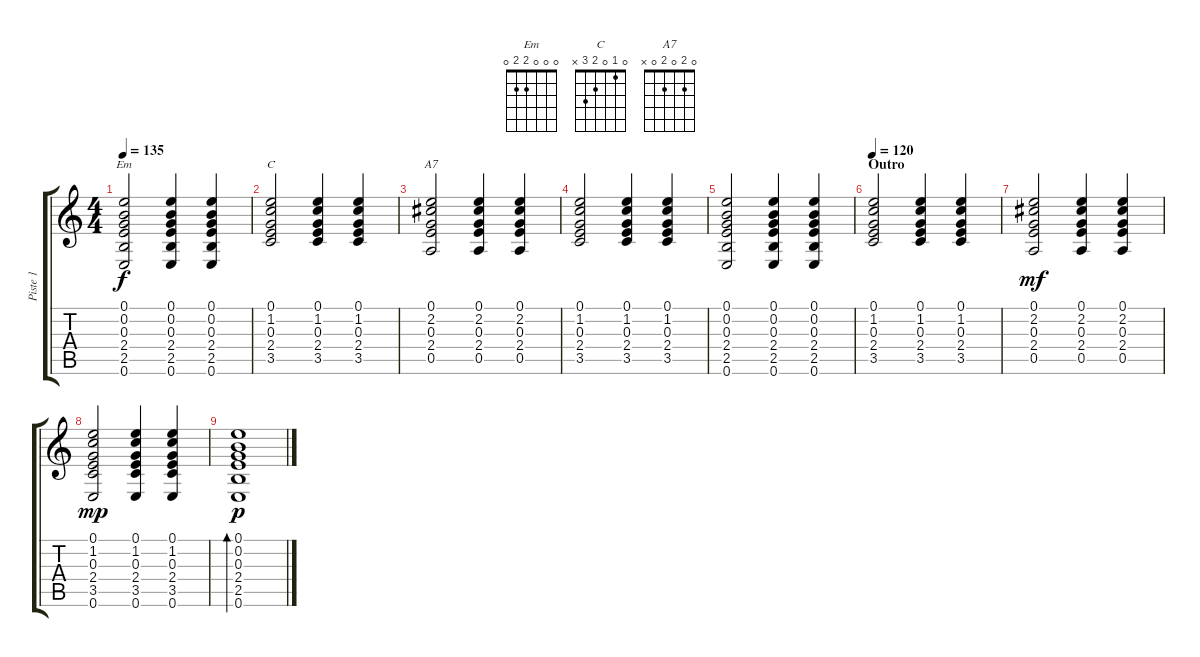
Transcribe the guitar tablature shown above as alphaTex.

\track ("Piste 1" "Piste 1") {instrument acousticguitarsteel}
\staff {score tabs}
\tuning (E4 B3 G3 D3 A2 E2) {hide}
\chord ("Em" 0 0 0 2 2 0)
\chord ("C" 0 1 0 2 3 x)
\chord ("A7" 0 2 0 2 0 x)
\ts (4 4)
\tempo 135
\clef g2
\ks c
(0.1 0.2 0.3 2.4 2.5 0.6).2{ch "Em" dy f} (0.1 0.2 0.3 2.4 2.5 0.6).4 (0.1 0.2 0.3 2.4 2.5 0.6).4 |
(0.1 1.2 0.3 2.4 3.5).2{ch "C"} (0.1 1.2 0.3 2.4 3.5).4 (0.1 1.2 0.3 2.4 3.5).4 |
(0.1 2.2 0.3 2.4 0.5).2{ch "A7"} (0.1 2.2 0.3 2.4 0.5).4 (0.1 2.2 0.3 2.4 0.5).4 |
(0.1 1.2 0.3 2.4 3.5).2 (0.1 1.2 0.3 2.4 3.5).4 (0.1 1.2 0.3 2.4 3.5).4 |
(0.1 0.2 0.3 2.4 2.5 0.6).2 (0.1 0.2 0.3 2.4 2.5 0.6).4 (0.1 0.2 0.3 2.4 2.5 0.6).4 |
\section ("" "Outro")
\tempo 120
(0.1 1.2 0.3 2.4 3.5).2 (0.1 1.2 0.3 2.4 3.5).4 (0.1 1.2 0.3 2.4 3.5).4 |
(0.1 2.2 0.3 2.4 0.5).2{dy mf} (0.1 2.2 0.3 2.4 0.5).4 (0.1 2.2 0.3 2.4 0.5).4 |
(0.1 1.2 0.3 2.4 3.5 0.6).2{dy mp} (0.1 1.2 0.3 2.4 3.5 0.6).4 (0.1 1.2 0.3 2.4 3.5 0.6).4 |
(0.1 0.2 0.3 2.4 2.5 0.6).1{bd 60 dy p}
